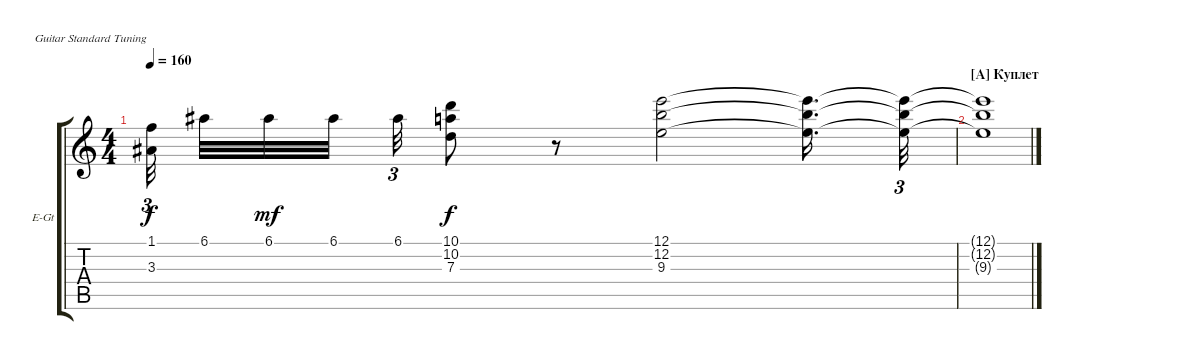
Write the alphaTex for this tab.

\defaultSystemsLayout 4
\bracketExtendMode groupsimilarinstruments
\firstSystemTrackNameOrientation horizontal
\otherSystemsTrackNameOrientation horizontal
\track ("Electric Guitar" "E-Gt") {instrument distortionguitar}
\staff {score tabs}
\tuning (E4 B3 G3 D3 A2 E2)
\ts (4 4)
\tempo 160
\clef g2
\ks c
(1.1{t} 3.3{t}).32{tu (3 2) dy f} 6.1.32 6.1.32{dy mf} 6.1.32 6.1.32{tu (3 2)} (10.1 10.2 7.3).8{dy f} r.8 (12.1 12.2 9.3).2 (12.1{t} 12.2{t} 9.3{t}).16{d} (12.1{t} 12.2{t} 9.3{t}).32{tu (3 2)} |
\section ("A" "Куплет")
(12.1{t} 12.2{t} 9.3{t}).1
